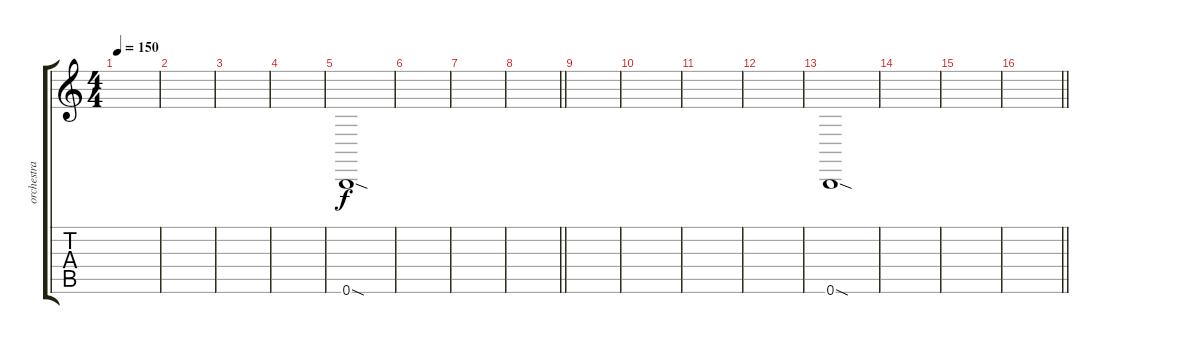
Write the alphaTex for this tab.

\track ("orchestra" "orchestra") {instrument ocarina}
\staff {score tabs}
\tuning (Db4 Ab3 E3 B2 Gb2 B1) {hide}
\ts (4 4)
\tempo 150
\clef g2
\ks c
|
|
|
|
0.6{sod}.1 |
|
|
\barLineRight lightlight
|
|
|
|
|
0.6{sod}.1 |
|
|
\barLineRight lightlight
